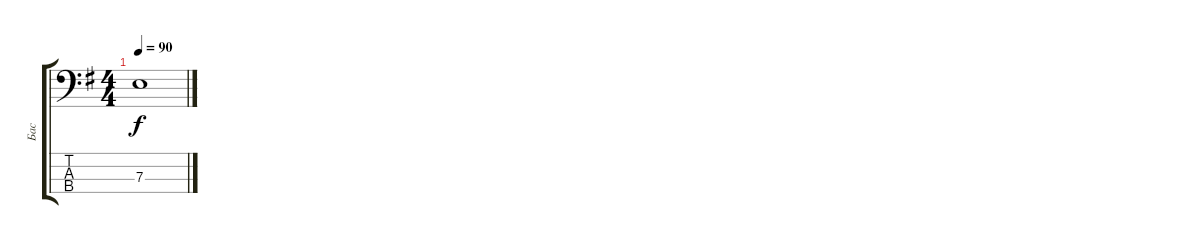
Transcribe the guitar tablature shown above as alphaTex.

\track ("Бас" "Бас") {instrument electricbassfinger}
\staff {score tabs}
\tuning (G2 D2 A1 E1) {hide}
\ts (4 4)
\tempo 90
\clef f4
\ks eminor
7.3.1{dy f}
